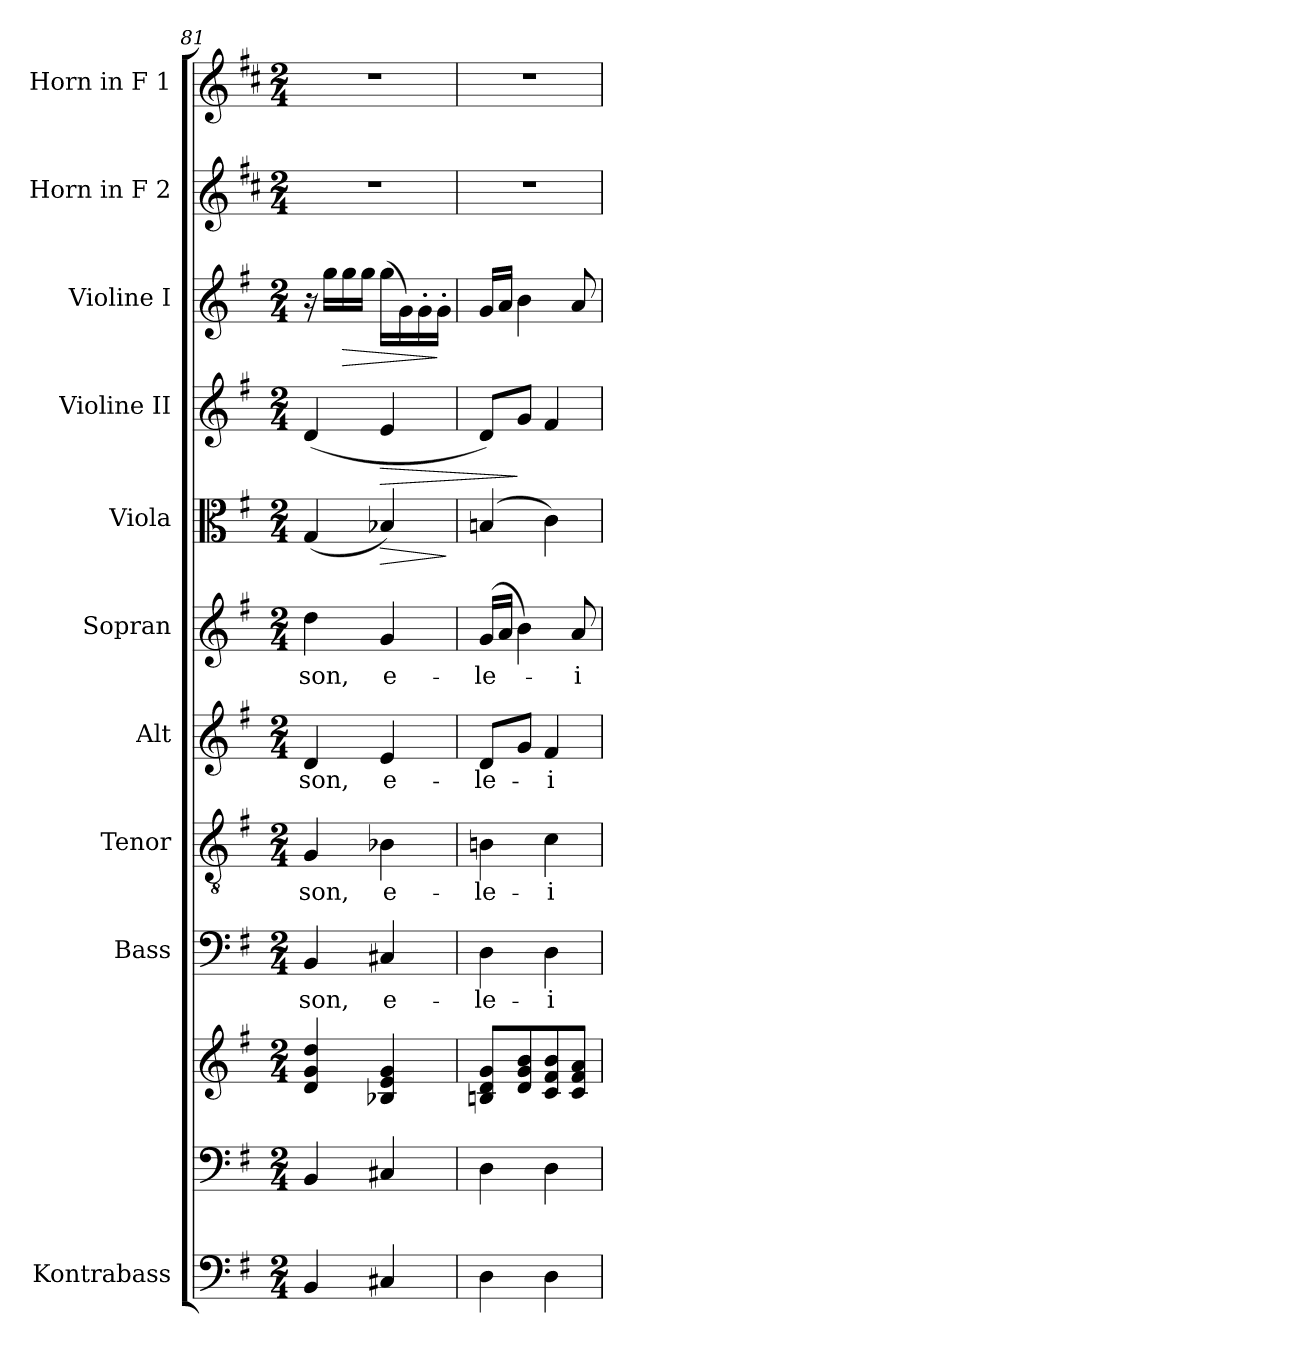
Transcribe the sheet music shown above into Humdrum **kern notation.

**kern	**kern	**kern	**kern	**text	**kern	**text	**kern	**text	**kern	**text	**kern	**dynam	**kern	**dynam	**kern	**dynam	**kern	**kern
*part11	*part10	*part10	*part9	*part9	*part8	*part8	*part7	*part7	*part6	*part6	*part5	*part5	*part4	*part4	*part3	*part3	*part2	*part1
*staff12	*staff11	*staff10	*staff9	*staff9	*staff8	*staff8	*staff7	*staff7	*staff6	*staff6	*staff5	*staff5	*staff4	*staff4	*staff3	*staff3	*staff2	*staff1
*I"Kontrabass	*	*	*I"Bass	*	*I"Tenor	*	*I"Alt	*	*I"Sopran	*	*I"Viola	*	*I"Violine II	*	*I"Violine I	*	*I"Horn in F 2	*I"Horn in F 1
*I'Kb.	*	*	*I'B.	*	*I'T.	*	*I'A.	*	*I'S.	*	*I'Vla.	*	*I'Vl. II	*	*I'Vl. I	*	*	*
*clefF4	*clefF4	*clefG2	*clefF4	*	*clefGv2	*	*clefG2	*	*clefG2	*	*clefC3	*	*clefG2	*	*clefG2	*	*clefG2	*clefG2
*ITrd7c12	*	*	*	*	*	*	*	*	*	*	*	*	*	*	*	*	*ITrd4c7	*ITrd4c7
*k[f#]	*k[f#]	*k[f#]	*k[f#]	*	*k[f#]	*	*k[f#]	*	*k[f#]	*	*k[f#]	*	*k[f#]	*	*k[f#]	*	*k[f#]	*k[f#]
*G:	*G:	*G:	*G:	*	*G:	*	*G:	*	*G:	*	*G:	*	*G:	*	*G:	*	*G:	*G:
*M2/4	*M2/4	*M2/4	*M2/4	*	*M2/4	*	*M2/4	*	*M2/4	*	*M2/4	*	*M2/4	*	*M2/4	*	*M2/4	*M2/4
=81	=81	=81	=81	=81	=81	=81	=81	=81	=81	=81	=81	=81	=81	=81	=81	=81	=81	=81
!	!	!	!	!LO:LY:b	!	!LO:LY:b	!	!LO:LY:b	!	!LO:LY:b	!	!	!	!	!	!	!	!
4BBB/	4BB/	4d/ 4g/ 4dd/	4BB/	-son,	4G/	-son,	4d/	-son,	4dd\	-son,	(<4G/	.	(<4d/	.	16r	.	2r	2r
.	.	.	.	.	.	.	.	.	.	.	.	.	.	.	16gg\LL	.	.	.
!	!	!	!	!	!	!	!	!	!	!	!	!	!	!	!	!LO:HP:b	!	!
.	.	.	.	.	.	.	.	.	.	.	.	.	.	.	16gg\	>	.	.
.	.	.	.	.	.	.	.	.	.	.	.	.	.	.	16gg\JJ	.	.	.
!	!	!	!	!LO:LY:b	!	!LO:LY:b	!	!LO:LY:b	!	!LO:LY:b	!	!LO:HP:b	!	!LO:HP:b	!	!	!	!
4CC#X/	4C#X/	4B-X/ 4e/ 4g/	4C#X/	e-	4B-X\	e-	4e/	e-	4g/	e-	4B-X/)	>	4e/	>	(>16gg\LL	.	.	.
.	.	.	.	.	.	.	.	.	.	.	.	.	.	.	16g\)	.	.	.
.	.	.	.	.	.	.	.	.	.	.	.	.	.	.	16g'>\	.	.	.
.	.	.	.	.	.	.	.	.	.	.	.	.	.	.	16g'>\JJ	]	.	.
.	.	.	.	.	.	.	.	.	.	.	.	]	.	.	.	.	.	.
=82	=82	=82	=82	=82	=82	=82	=82	=82	=82	=82	=82	=82	=82	=82	=82	=82	=82	=82
!	!	!	!	!LO:LY:b	!	!LO:LY:b	!	!LO:LY:b	!	!LO:LY:b	!	!	!	!	!	!	!	!
4DD\	4D\	8Bn/ 8d/ 8g/L	4D\	-le-	4Bn\	-le-	8d/L	-le-	(>16g/LL	-le-	(4Bn/	.	8d/L)	.	16g/LL	.	2r	2r
.	.	.	.	.	.	.	.	.	16a/JJ	.	.	.	.	.	16a/JJ	.	.	.
.	.	8d/ 8g/ 8b/	.	.	.	.	8g/J	.	4b\)	.	.	.	8g/J	]	4b\	.	.	.
!	!	!	!	!LO:LY:b	!	!LO:LY:b	!	!LO:LY:b	!	!	!	!	!	!	!	!	!	!
4DD\	4D\	8c/ 8f#/ 8b/	4D\	-i-	4c\	-i-	4f#/	-i-	.	.	4c\)	.	4f#/	.	.	.	.	.
!	!	!	!	!	!	!	!	!	!	!LO:LY:b	!	!	!	!	!	!	!	!
.	.	8c/ 8f#/ 8a/J	.	.	.	.	.	.	8a/	-i-	.	.	.	.	8a/	.	.	.
=	=	=	=	=	=	=	=	=	=	=	=	=	=	=	=	=	=	=
*-	*-	*-	*-	*-	*-	*-	*-	*-	*-	*-	*-	*-	*-	*-	*-	*-	*-	*-
